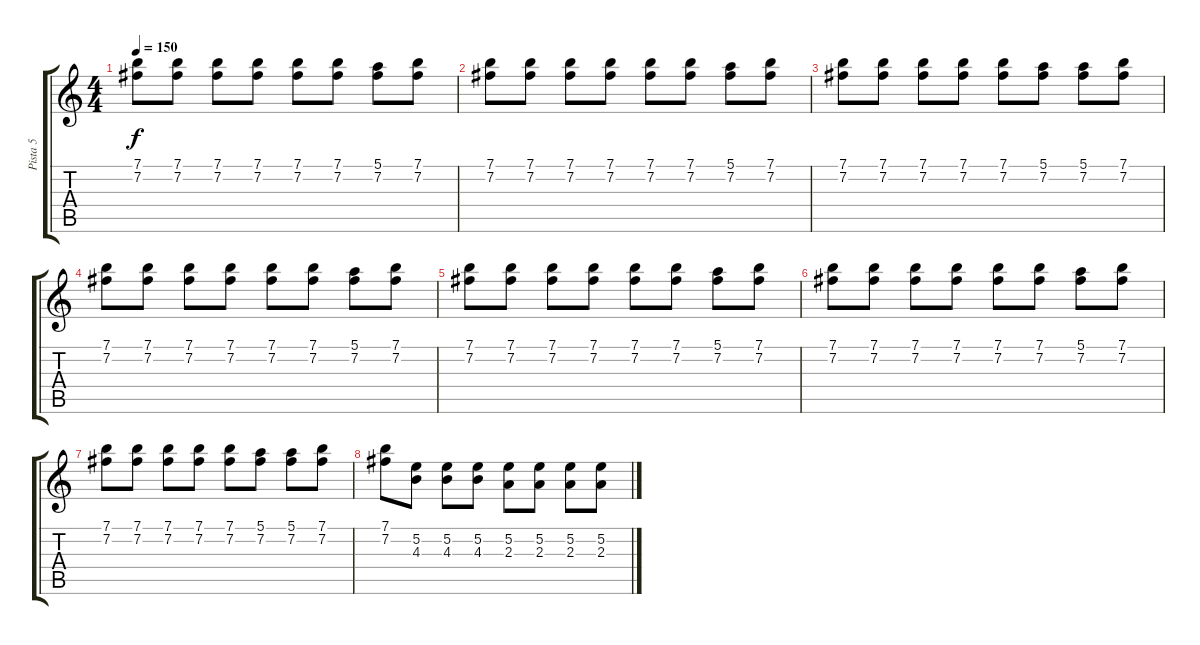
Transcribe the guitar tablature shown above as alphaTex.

\track ("Pista 5" "Pista 5") {instrument electricguitarclean}
\staff {score tabs}
\tuning (E4 B3 G3 D3 A2 D2) {hide}
\ts (4 4)
\tempo 150
\clef g2
\ks c
(7.1 7.2).8{dy f} (7.1 7.2).8 (7.1 7.2).8 (7.1 7.2).8 (7.1 7.2).8 (7.1 7.2).8 (5.1 7.2).8 (7.1 7.2).8 |
(7.1 7.2).8 (7.1 7.2).8 (7.1 7.2).8 (7.1 7.2).8 (7.1 7.2).8 (7.1 7.2).8 (5.1 7.2).8 (7.1 7.2).8 |
(7.1 7.2).8 (7.1 7.2).8 (7.1 7.2).8 (7.1 7.2).8 (7.1 7.2).8 (5.1 7.2).8 (5.1 7.2).8 (7.1 7.2).8 |
(7.1 7.2).8 (7.1 7.2).8 (7.1 7.2).8 (7.1 7.2).8 (7.1 7.2).8 (7.1 7.2).8 (5.1 7.2).8 (7.1 7.2).8 |
(7.1 7.2).8 (7.1 7.2).8 (7.1 7.2).8 (7.1 7.2).8 (7.1 7.2).8 (7.1 7.2).8 (5.1 7.2).8 (7.1 7.2).8 |
(7.1 7.2).8 (7.1 7.2).8 (7.1 7.2).8 (7.1 7.2).8 (7.1 7.2).8 (7.1 7.2).8 (5.1 7.2).8 (7.1 7.2).8 |
(7.1 7.2).8 (7.1 7.2).8 (7.1 7.2).8 (7.1 7.2).8 (7.1 7.2).8 (5.1 7.2).8 (5.1 7.2).8 (7.1 7.2).8 |
(7.1 7.2).8 (5.2 4.3).8 (5.2 4.3).8 (5.2 4.3).8 (5.2 2.3).8 (5.2 2.3).8 (5.2 2.3).8 (5.2 2.3).8
